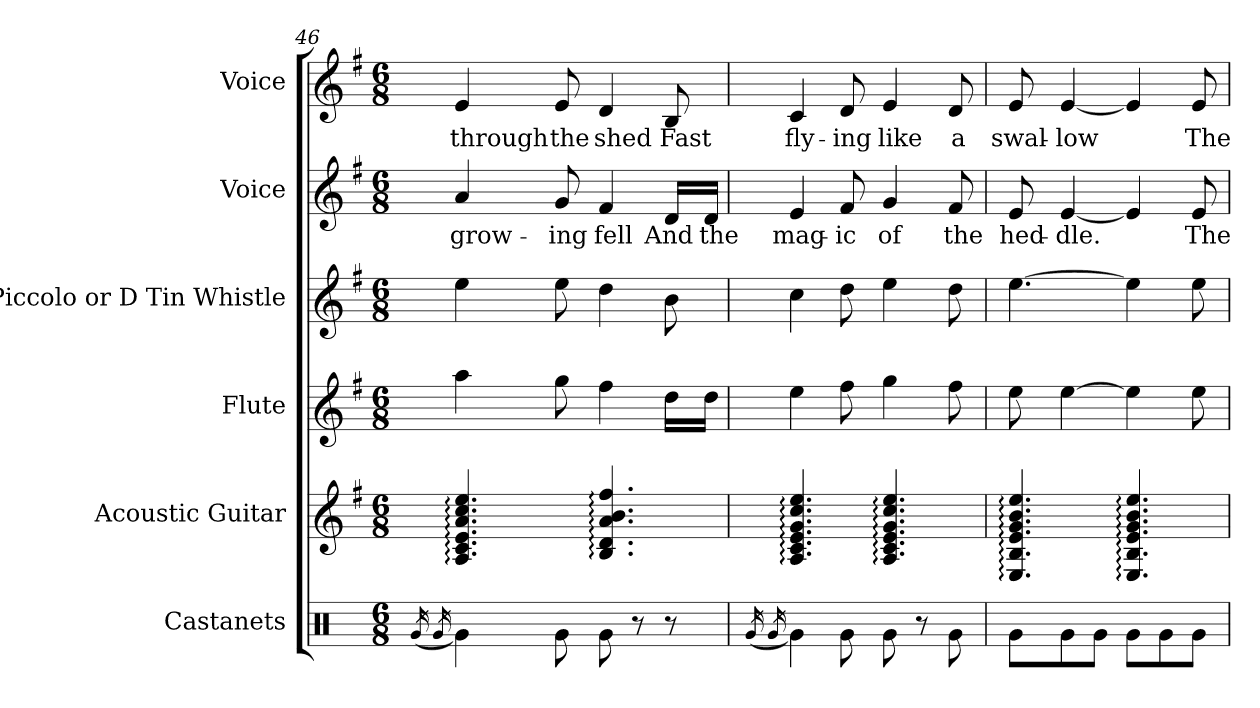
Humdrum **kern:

**kern	**kern	**kern	**kern	**kern	**text	**kern	**text
*part6	*part5	*part4	*part3	*part2	*part2	*part1	*part1
*staff6	*staff5	*staff4	*staff3	*staff2	*staff2	*staff1	*staff1
*I"Castanets	*I"Acoustic Guitar	*I"Flute	*I"Piccolo or   D Tin Whistle	*I"Voice	*	*I"Voice	*
*I'Cast.	*I'A. Gtr.	*I'Fl.	*I'Picc.	*I'Voice	*	*I'Voice	*
*clefX	*clefG2	*clefG2	*clefG2	*clefG2	*	*clefG2	*
*	*ITrd7c12	*	*ITrd-7c-12	*	*	*	*
*k[]	*k[f#]	*k[f#]	*k[f#]	*k[f#]	*	*k[f#]	*
*C:	*G:	*G:	*G:	*G:	*	*G:	*
*M6/8	*M6/8	*M6/8	*M6/8	*M6/8	*	*M6/8	*
=46	=46	=46	=46	=46	=46	=46	=46
(16qRgi/	.	.	.	.	.	.	.
16qRgi/	.	.	.	.	.	.	.
!	!	!	!	!	!LO:LY:b:color=#000000	!	!
!	!	!	!	!	!	!	!LO:LY:b:color=#000000
4Rgi\)	4.AAi/: 4.Ci: 4.Ei: 4.Ai: 4.ci: 4.ei:	4aai\	4eeei\	4ai/	grow-	4ei/	through
!	!	!	!	!	!LO:LY:b:color=#000000	!	!
!	!	!	!	!	!	!	!LO:LY:b:color=#000000
8Rgi\	.	8ggi\	8eeei\	8gi/	-ing	8ei/	the
!	!	!	!	!	!LO:LY:b:color=#000000	!	!
!	!	!	!	!	!	!	!LO:LY:b:color=#000000
8Rgi\	4.BBi/: 4.Di: 4.Ai: 4.Bi: 4.f#i:	4ff#i\	4dddi\	4f#i/	fell	4di/	shed
8r	.	.	.	.	.	.	.
!	!	!	!	!	!LO:LY:b:color=#000000	!	!
!	!	!	!	!	!	!	!LO:LY:b:color=#000000
8r	.	16ddi\LL	8bbi\	16di/LL	And	8Bi/	Fast
!	!	!	!	!	!LO:LY:b:color=#000000	!	!
.	.	16ddi\JJ	.	16di/JJ	the	.	.
=47	=47	=47	=47	=47	=47	=47	=47
(16qRgi/	.	.	.	.	.	.	.
16qRgi/	.	.	.	.	.	.	.
!	!	!	!	!	!LO:LY:b:color=#000000	!	!
!	!	!	!	!	!	!	!LO:LY:b:color=#000000
4Rgi\)	4.AAi/: 4.Ci: 4.Ei: 4.Gi: 4.ci: 4.ei:	4eei\	4ccci\	4ei/	mag-	4ci/	fly-
!	!	!	!	!	!LO:LY:b:color=#000000	!	!
!	!	!	!	!	!	!	!LO:LY:b:color=#000000
8Rgi\	.	8ff#i\	8dddi\	8f#i/	-ic	8di/	-ing
!	!	!	!	!	!LO:LY:b:color=#000000	!	!
!	!	!	!	!	!	!	!LO:LY:b:color=#000000
8Rgi\	4.AAi/: 4.Ci: 4.Ei: 4.Gi: 4.ci: 4.ei:	4ggi\	4eeei\	4gi/	of	4ei/	like
8r	.	.	.	.	.	.	.
!	!	!	!	!	!LO:LY:b:color=#000000	!	!
!	!	!	!	!	!	!	!LO:LY:b:color=#000000
8Rgi\	.	8ff#i\	8dddi\	8f#i/	the	8di/	a
=48	=48	=48	=48	=48	=48	=48	=48
!	!	!	!	!	!LO:LY:b:color=#000000	!	!
!	!	!	!	!	!	!	!LO:LY:b:color=#000000
8Rgi\L	4.EEi/: 4.BBi: 4.Ei: 4.Gi: 4.Bi: 4.ei:	8eei\	[4.eeei\	8ei/	hed-	8ei/	swal-
!	!	!	!	!	!LO:LY:b:color=#000000	!	!
!	!	!	!	!	!	!	!LO:LY:b:color=#000000
8Rgi\	.	[4eei\	.	[4ei/	-dle.	[4ei/	-low
8Rgi\J	.	.	.	.	.	.	.
8Rgi\L	4.EEi/: 4.BBi: 4.Ei: 4.Gi: 4.Bi: 4.ei:	4eei\]	4eeei\]	4ei/]	.	4ei/]	.
8Rgi\	.	.	.	.	.	.	.
!	!	!	!	!	!LO:LY:b:color=#000000	!	!
!	!	!	!	!	!	!	!LO:LY:b:color=#000000
8Rgi\J	.	8eei\	8eeei\	8ei/	The	8ei/	The
=	=	=	=	=	=	=	=
*-	*-	*-	*-	*-	*-	*-	*-
